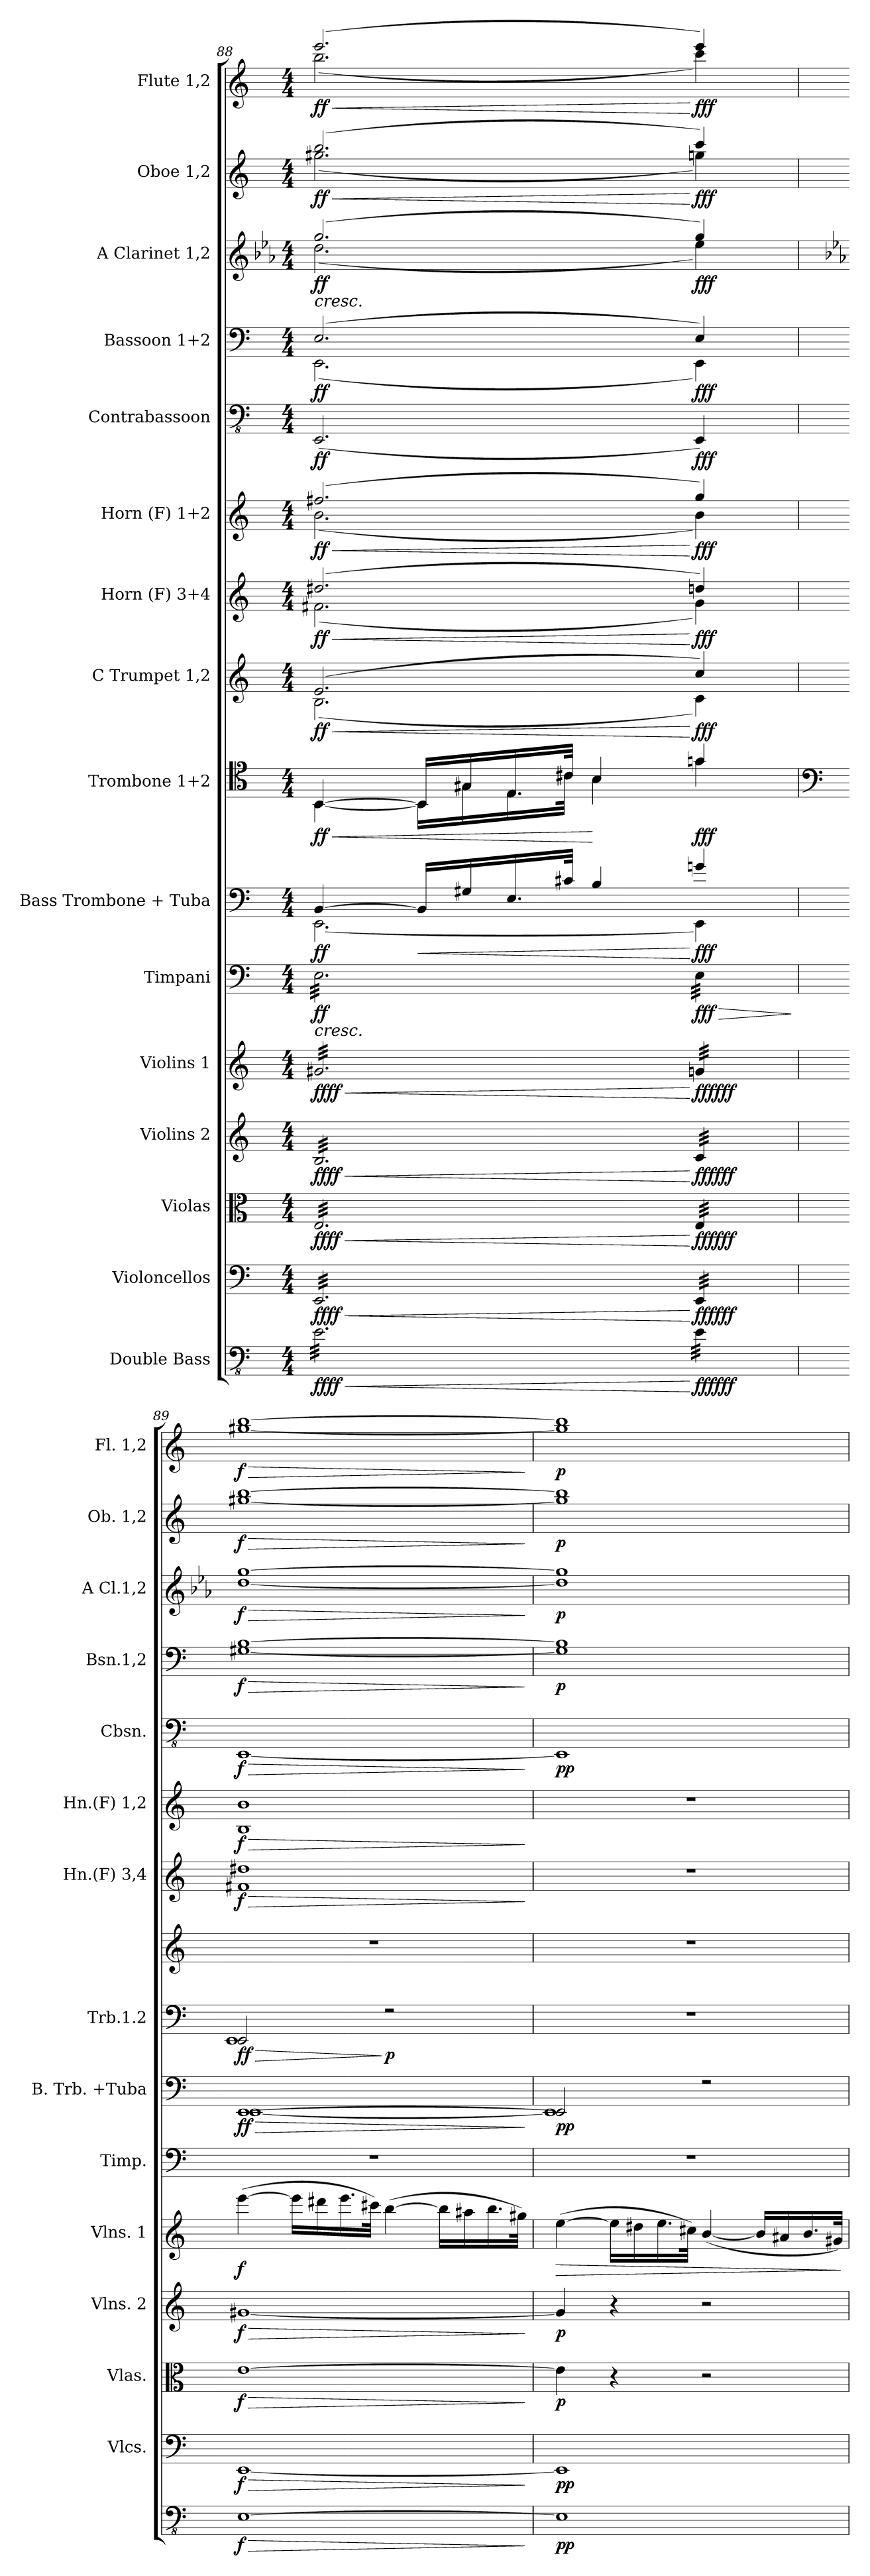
**kern	**dynam	**kern	**dynam	**kern	**dynam	**kern	**dynam	**kern	**dynam	**kern	**dynam	**kern	**dynam	**kern	**dynam	**kern	**dynam	**kern	**dynam	**kern	**dynam	**kern	**dynam	**kern	**dynam	**kern	**dynam	**kern	**dynam	**kern	**dynam
*part16	*part16	*part15	*part15	*part14	*part14	*part13	*part13	*part12	*part12	*part11	*part11	*part10	*part10	*part9	*part9	*part8	*part8	*part7	*part7	*part6	*part6	*part5	*part5	*part4	*part4	*part3	*part3	*part2	*part2	*part1	*part1
*staff16	*staff16	*staff15	*staff15	*staff14	*staff14	*staff13	*staff13	*staff12	*staff12	*staff11	*staff11	*staff10	*staff10	*staff9	*staff9	*staff8	*staff8	*staff7	*staff7	*staff6	*staff6	*staff5	*staff5	*staff4	*staff4	*staff3	*staff3	*staff2	*staff2	*staff1	*staff1
*I"Double Bass	*	*I"Violoncellos	*	*I"Violas	*	*I"Violins 2	*	*I"Violins 1	*	*I"Timpani	*	*I"Bass Trombone  + Tuba	*	*I"Trombone 1+2	*	*I"C Trumpet 1,2	*	*I"Horn (F) 3+4	*	*I"Horn (F) 1+2	*	*I"Contrabassoon	*	*I"Bassoon 1+2	*	*I"A Clarinet 1,2	*	*I"Oboe 1,2	*	*I"Flute 1,2	*
*	*	*I'Vlcs.	*	*I'Vlas.	*	*I'Vlns. 2	*	*I'Vlns. 1	*	*I'Timp.	*	*I'B. Trb. +Tuba	*	*I'Trb.1.2	*	*	*	*I'Hn.(F) 3,4	*	*I'Hn.(F) 1,2	*	*I'Cbsn.	*	*I'Bsn.1,2	*	*I'A Cl.1,2	*	*I'Ob. 1,2	*	*I'Fl. 1,2	*
!!LO:PB:g=z
*clefFv4	*	*clefF4	*	*clefC3	*	*clefG2	*	*clefG2	*	*clefF4	*	*clefF4	*	*clefC4	*	*clefG2	*	*clefG2	*	*clefG2	*	*clefFv4	*	*clefF4	*	*clefG2	*	*clefG2	*	*clefG2	*
*ITrd7c12	*	*	*	*	*	*	*	*	*	*	*	*	*	*	*	*	*	*ITrd4c7	*	*ITrd4c7	*	*	*	*	*	*ITrd2c3	*	*	*	*	*
*k[]	*	*k[]	*	*k[]	*	*k[]	*	*k[]	*	*k[]	*	*k[]	*	*k[]	*	*k[]	*	*k[b-]	*	*k[b-]	*	*k[]	*	*k[]	*	*k[]	*	*k[]	*	*k[]	*
*M4/4	*	*M4/4	*	*M4/4	*	*M4/4	*	*M4/4	*	*M4/4	*	*M4/4	*	*M4/4	*	*M4/4	*	*M4/4	*	*M4/4	*	*M4/4	*	*M4/4	*	*M4/4	*	*M4/4	*	*M4/4	*
=88	=88	=88	=88	=88	=88	=88	=88	=88	=88	=88	=88	=88	=88	=88	=88	=88	=88	=88	=88	=88	=88	=88	=88	=88	=88	=88	=88	=88	=88	=88	=88
!	!LO:HP:b	!	!LO:HP:b	!	!LO:HP:b	!	!LO:HP:b	!	!LO:HP:b	!	!LO:HP:b	!	!	!	!LO:HP:b	!	!LO:HP:b	!	!LO:HP:b	!	!LO:HP:b	!	!	!	!	!	!LO:HP:b	!	!LO:HP:b	!	!LO:HP:b
*	*	*	*	*	*	*	*	*	*	*	*	*^	*	*^	*	*^	*	*^	*	*^	*	*	*	*^	*	*^	*	*^	*	*^	*
!	!LO:DY:n=1:b	!	!	!	!	!	!	!	!	!	!	!	!	!	!	!	!	!	!	!	!	!	!	!	!	!	!	!	!	!	!	!	!	!	!	!	!	!	!	!
!	!LO:DY:n=2:b	!	!LO:DY:n=1:b	!	!	!	!	!	!	!	!	!	!	!	!	!	!	!	!	!	!	!	!	!	!	!	!	!	!	!	!	!	!	!	!	!	!	!	!	!
!	!	!	!LO:DY:n=2:b	!	!LO:DY:n=1:b	!	!	!	!	!	!	!	!	!	!	!	!	!	!	!	!	!	!	!	!	!	!	!	!	!	!	!	!	!	!	!	!	!	!	!
!	!	!	!	!	!LO:DY:n=2:b	!	!LO:DY:n=1:b	!	!	!	!	!	!	!	!	!	!	!	!	!	!	!	!	!	!	!	!	!	!	!	!	!	!	!	!	!	!	!	!	!
!	!	!	!	!	!	!	!LO:DY:n=2:b	!	!LO:DY:n=1:b	!	!	!	!	!	!	!	!	!	!	!	!	!	!	!	!	!	!	!	!	!	!	!	!	!	!	!	!	!	!	!
!	!	!	!	!	!	!	!	!	!LO:DY:n=2:b	!	!LO:DY:n=1:b	!	!	!LO:DY:b	!	!	!LO:DY:n=1:b	!	!	!LO:DY:n=1:b	!	!	!LO:DY:n=1:b	!	!	!LO:DY:n=1:b	!	!LO:DY:b	!	!	!LO:DY:b	!	!	!LO:DY:n=1:b	!	!	!LO:DY:n=1:b	!	!	!LO:DY:n=1:b
*tremolo	*	*	*	*	*	*	*	*	*	*	*	*	*	*	*	*	*	*	*	*	*	*	*	*	*	*	*	*	*	*	*	*	*	*	*	*	*	*	*	*
*	*	*tremolo	*	*	*	*	*	*	*	*	*	*	*	*	*	*	*	*	*	*	*	*	*	*	*	*	*	*	*	*	*	*	*	*	*	*	*	*	*	*
*	*	*	*	*tremolo	*	*	*	*	*	*	*	*	*	*	*	*	*	*	*	*	*	*	*	*	*	*	*	*	*	*	*	*	*	*	*	*	*	*	*	*
*	*	*	*	*	*	*tremolo	*	*	*	*	*	*	*	*	*	*	*	*	*	*	*	*	*	*	*	*	*	*	*	*	*	*	*	*	*	*	*	*	*	*
*	*	*	*	*	*	*	*	*tremolo	*	*	*	*	*	*	*	*	*	*	*	*	*	*	*	*	*	*	*	*	*	*	*	*	*	*	*	*	*	*	*	*
*	*	*	*	*	*	*	*	*	*	*tremolo	*	*	*	*	*	*	*	*	*	*	*	*	*	*	*	*	*	*	*	*	*	*	*	*	*	*	*	*	*	*
32EE\LLL	< ff ff	32EE/LLL	< ff ff	32E/LLL	< ff ff	32B/LLL	< ff ff	32g#X/LLL	< ff ff	32E\LLL	< ff	[4BB/	[2.EE\	ff	[4BB/	[4BB\	< ff	(2.e/	(2.B\	< ff	(2.g#X/	(2.Bn\	< ff	(2.bn/	(2.e\	< ff	(2.EEE/	ff	(2.E/	(2.EE\	ff	(2.ee/	(2.b\	< ff	(2.bb/	(2.gg#X\	< ff	(2.eee/	(2.bb\	< ff
32EE\	.	32EE/	.	32E/	.	32B/	.	32g#X/	.	32E\	.	.	.	.	.	.	.	.	.	.	.	.	.	.	.	.	.	.	.	.	.	.	.	.	.	.	.	.	.	.
32EE\	.	32EE/	.	32E/	.	32B/	.	32g#X/	.	32E\	.	.	.	.	.	.	.	.	.	.	.	.	.	.	.	.	.	.	.	.	.	.	.	.	.	.	.	.	.	.
32EE\	.	32EE/	.	32E/	.	32B/	.	32g#X/	.	32E\	.	.	.	.	.	.	.	.	.	.	.	.	.	.	.	.	.	.	.	.	.	.	.	.	.	.	.	.	.	.
32EE\	.	32EE/	.	32E/	.	32B/	.	32g#X/	.	32E\	.	.	.	.	.	.	.	.	.	.	.	.	.	.	.	.	.	.	.	.	.	.	.	.	.	.	.	.	.	.
32EE\	.	32EE/	.	32E/	.	32B/	.	32g#X/	.	32E\	.	.	.	.	.	.	.	.	.	.	.	.	.	.	.	.	.	.	.	.	.	.	.	.	.	.	.	.	.	.
32EE\	.	32EE/	.	32E/	.	32B/	.	32g#X/	.	32E\	.	.	.	.	.	.	.	.	.	.	.	.	.	.	.	.	.	.	.	.	.	.	.	.	.	.	.	.	.	.
32EE\	.	32EE/	.	32E/	.	32B/	.	32g#X/	.	32E\	.	.	.	.	.	.	.	.	.	.	.	.	.	.	.	.	.	.	.	.	.	.	.	.	.	.	.	.	.	.
!	!	!	!	!	!	!	!	!	!	!	!	!	!	!LO:HP:b	!	!	!	!	!	!	!	!	!	!	!	!	!	!	!	!	!	!	!	!	!	!	!	!	!	!
32EE\	.	32EE/	.	32E/	.	32B/	.	32g#X/	.	32E\	.	16BB/LL]	.	<	16BB/LL]	16BB\LL]	.	.	.	.	.	.	.	.	.	.	.	.	.	.	.	.	.	.	.	.	.	.	.	.
32EE\	.	32EE/	.	32E/	.	32B/	.	32g#X/	.	32E\	.	.	.	.	.	.	.	.	.	.	.	.	.	.	.	.	.	.	.	.	.	.	.	.	.	.	.	.	.	.
32EE\	.	32EE/	.	32E/	.	32B/	.	32g#X/	.	32E\	.	16G#X/	.	.	16G#X/	16G#\	.	.	.	.	.	.	.	.	.	.	.	.	.	.	.	.	.	.	.	.	.	.	.	.
32EE\	.	32EE/	.	32E/	.	32B/	.	32g#X/	.	32E\	.	.	.	.	.	.	.	.	.	.	.	.	.	.	.	.	.	.	.	.	.	.	.	.	.	.	.	.	.	.
32EE\	.	32EE/	.	32E/	.	32B/	.	32g#X/	.	32E\	.	16.E/	.	.	16.E/	16.E\	.	.	.	.	.	.	.	.	.	.	.	.	.	.	.	.	.	.	.	.	.	.	.	.
32EE\	.	32EE/	.	32E/	.	32B/	.	32g#X/	.	32E\	.	.	.	.	.	.	.	.	.	.	.	.	.	.	.	.	.	.	.	.	.	.	.	.	.	.	.	.	.	.
32EE\	.	32EE/	.	32E/	.	32B/	.	32g#X/	.	32E\	.	.	.	.	.	.	.	.	.	.	.	.	.	.	.	.	.	.	.	.	.	.	.	.	.	.	.	.	.	.
32EE\	.	32EE/	.	32E/	.	32B/	.	32g#X/	.	32E\	.	32c#X/JJk	.	.	32c#X/JJk	32c#\JJk	.	.	.	.	.	.	.	.	.	.	.	.	.	.	.	.	.	.	.	.	.	.	.	.
32EE\	.	32EE/	.	32E/	.	32B/	.	32g#X/	.	32E\	.	4B/	.	.	4B/	4B\	[	.	.	.	.	.	.	.	.	.	.	.	.	.	.	.	.	.	.	.	.	.	.	.
32EE\	.	32EE/	.	32E/	.	32B/	.	32g#X/	.	32E\	.	.	.	.	.	.	.	.	.	.	.	.	.	.	.	.	.	.	.	.	.	.	.	.	.	.	.	.	.	.
32EE\	.	32EE/	.	32E/	.	32B/	.	32g#X/	.	32E\	.	.	.	.	.	.	.	.	.	.	.	.	.	.	.	.	.	.	.	.	.	.	.	.	.	.	.	.	.	.
32EE\	.	32EE/	.	32E/	.	32B/	.	32g#X/	.	32E\	.	.	.	.	.	.	.	.	.	.	.	.	.	.	.	.	.	.	.	.	.	.	.	.	.	.	.	.	.	.
32EE\	.	32EE/	.	32E/	.	32B/	.	32g#X/	.	32E\	.	.	.	.	.	.	.	.	.	.	.	.	.	.	.	.	.	.	.	.	.	.	.	.	.	.	.	.	.	.
32EE\	.	32EE/	.	32E/	.	32B/	.	32g#X/	.	32E\	.	.	.	.	.	.	.	.	.	.	.	.	.	.	.	.	.	.	.	.	.	.	.	.	.	.	.	.	.	.
32EE\	.	32EE/	.	32E/	.	32B/	.	32g#X/	.	32E\	.	.	.	.	.	.	.	.	.	.	.	.	.	.	.	.	.	.	.	.	.	.	.	.	.	.	.	.	.	.
32EE\JJJ	.	32EE/JJJ	.	32E/JJJ	.	32B/JJJ	.	32g#X/JJJ	.	32E\JJJ	.	.	.	.	.	.	.	.	.	.	.	.	.	.	.	.	.	.	.	.	.	.	.	.	.	.	.	.	.	.
!	!LO:DY:n=3:b	!	!	!	!	!	!	!	!	!	!LO:HP:b	!	!	!	!	!	!	!	!	!	!	!	!	!	!	!	!	!	!	!	!	!	!	!	!	!	!	!	!	!
!	!LO:DY:n=4:b	!	!LO:DY:n=3:b	!	!	!	!	!	!	!	!	!	!	!	!	!	!	!	!	!	!	!	!	!	!	!	!	!	!	!	!	!	!	!	!	!	!	!	!	!
!	!	!	!LO:DY:n=4:b	!	!LO:DY:n=3:b	!	!	!	!	!	!	!	!	!	!	!	!	!	!	!	!	!	!	!	!	!	!	!	!	!	!	!	!	!	!	!	!	!	!	!
!	!	!	!	!	!LO:DY:n=4:b	!	!LO:DY:n=3:b	!	!	!	!	!	!	!	!	!	!	!	!	!	!	!	!	!	!	!	!	!	!	!	!	!	!	!	!	!	!	!	!	!
!	!	!	!	!	!	!	!LO:DY:n=4:b	!	!LO:DY:n=3:b	!	!	!	!	!	!	!	!	!	!	!	!	!	!	!	!	!	!	!	!	!	!	!	!	!	!	!	!	!	!	!
!	!	!	!	!	!	!	!	!	!LO:DY:n=4:b	!	!LO:DY:n=2:b	!	!	!LO:DY:n=1:b	!	!	!LO:DY:n=2:b	!	!	!LO:DY:n=2:b	!	!	!LO:DY:n=2:b	!	!	!LO:DY:n=2:b	!	!LO:DY:b	!	!	!LO:DY:b	!	!	!LO:DY:n=2:b	!	!	!LO:DY:n=2:b	!	!	!LO:DY:n=2:b
32EE\LLL	[ fff fff	32EE/LLL	[ fff fff	32E/LLL	[ fff fff	32c/LLL	[ fff fff	32gn/LLL	[ fff fff	32E\LLL	> fff	4gn/	4EE\]	[ fff	4gn/	4g\	fff	4cc/)	4c\)	[ fff	4gn/)	4c\)	[ fff	4cc/)	4e\)	[ fff	4EEE/)	fff	4E/)	4EE\)	fff	4ee/)	4cc\)	fff	4ccc/)	4ggn\)	[ fff	4eee/)	4ccc\)	[ fff
32EE\	.	32EE/	.	32E/	.	32c/	.	32gn/	.	32E\	.	.	.	.	.	.	.	.	.	.	.	.	.	.	.	.	.	.	.	.	.	.	.	.	.	.	.	.	.	.
32EE\	.	32EE/	.	32E/	.	32c/	.	32gn/	.	32E\	.	.	.	.	.	.	.	.	.	.	.	.	.	.	.	.	.	.	.	.	.	.	.	.	.	.	.	.	.	.
32EE\	.	32EE/	.	32E/	.	32c/	.	32gn/	.	32E\	.	.	.	.	.	.	.	.	.	.	.	.	.	.	.	.	.	.	.	.	.	.	.	.	.	.	.	.	.	.
32EE\	.	32EE/	.	32E/	.	32c/	.	32gn/	.	32E\	.	.	.	.	.	.	.	.	.	.	.	.	.	.	.	.	.	.	.	.	.	.	.	.	.	.	.	.	.	.
32EE\	.	32EE/	.	32E/	.	32c/	.	32gn/	.	32E\	.	.	.	.	.	.	.	.	.	.	.	.	.	.	.	.	.	.	.	.	.	.	.	.	.	.	.	.	.	.
32EE\	.	32EE/	.	32E/	.	32c/	.	32gn/	.	32E\	.	.	.	.	.	.	.	.	.	.	.	.	.	.	.	.	.	.	.	.	.	.	.	.	.	.	.	.	.	.
32EE\JJJ	.	32EE/JJJ	.	32E/JJJ	.	32c/JJJ	.	32gn/JJJ	.	32E\JJJ	.	.	.	.	.	.	.	.	.	.	.	.	.	.	.	.	.	.	.	.	.	.	.	.	.	.	.	.	.	.
*	*	*	*	*	*	*	*	*	*	*Xtremolo	*	*	*	*	*	*	*	*	*	*	*	*	*	*	*	*	*	*	*	*	*	*	*	*	*	*	*	*	*	*
*	*	*	*	*	*	*	*	*Xtremolo	*	*	*	*	*	*	*	*	*	*	*	*	*	*	*	*	*	*	*	*	*	*	*	*	*	*	*	*	*	*	*	*
*	*	*	*	*	*	*Xtremolo	*	*	*	*	*	*	*	*	*	*	*	*	*	*	*	*	*	*	*	*	*	*	*	*	*	*	*	*	*	*	*	*	*	*
*	*	*	*	*Xtremolo	*	*	*	*	*	*	*	*	*	*	*	*	*	*	*	*	*	*	*	*	*	*	*	*	*	*	*	*	*	*	*	*	*	*	*	*
*	*	*Xtremolo	*	*	*	*	*	*	*	*	*	*	*	*	*	*	*	*	*	*	*	*	*	*	*	*	*	*	*	*	*	*	*	*	*	*	*	*	*	*
*Xtremolo	*	*	*	*	*	*	*	*	*	*	*	*	*	*	*	*	*	*	*	*	*	*	*	*	*	*	*	*	*	*	*	*	*	*	*	*	*	*	*	*
*	*	*	*	*	*	*	*	*	*	*	*	*v	*v	*	*	*	*	*v	*v	*	*v	*v	*	*v	*v	*	*	*	*v	*v	*	*v	*v	*	*v	*v	*	*v	*v	*
*	*	*	*	*	*	*	*	*	*	*	*	*	*	*v	*v	*	*	*	*	*	*	*	*	*	*	*	*	*	*	*	*	*
.	.	.	.	.	.	.	.	.	.	.	[ ]	.	.	.	.	.	.	.	.	.	.	.	.	.	.	.	[	.	.	.	.
=89	=89	=89	=89	=89	=89	=89	=89	=89	=89	=89	=89	=89	=89	=89	=89	=89	=89	=89	=89	=89	=89	=89	=89	=89	=89	=89	=89	=89	=89	=89	=89
*	*	*	*	*	*	*	*	*	*	*	*	*	*	*clefF4	*	*	*	*	*	*	*	*	*	*	*	*	*	*	*	*	*
*	*	*	*	*	*	*	*	*	*	*	*	*	*	*	*	*k[]	*	*k[b-]	*	*k[b-]	*	*	*	*	*	*	*	*	*	*	*
!	!LO:HP:b	!	!LO:HP:b	!	!LO:HP:b	!	!LO:HP:b	!	!	!	!	!	!LO:HP:b	!	!LO:HP:b	!	!	!	!LO:HP:b	!	!LO:HP:b	!	!LO:HP:b	!	!LO:HP:b	!	!LO:HP:b	!	!LO:HP:b	!	!LO:HP:b
*	*	*	*	*	*	*	*	*	*	*	*	*^	*	*^	*	*	*	*^	*	*^	*	*	*	*^	*	*^	*	*^	*	*^	*
!	!LO:DY:n=1:b	!	!LO:DY:n=1:b	!	!LO:DY:n=1:b	!	!LO:DY:n=1:b	!	!LO:DY:b	!	!	!	!	!LO:DY:n=1:b	!	!	!LO:DY:n=1:b	!	!	!	!	!LO:DY:n=1:b	!	!	!LO:DY:n=1:b	!	!LO:DY:n=1:b	!	!	!LO:DY:n=1:b	!	!	!LO:DY:n=1:b	!	!	!LO:DY:n=1:b	!	!	!LO:DY:n=1:b
[1EEE	> f	[1EE	> f	[1e	> f	[1g#X	> f	([4eee\	f	1r	.	[1EE	[1EE	> ff	2EE/	1EE	> ff	1r	.	1g#X	1Bn	> f	1e	1E	> f	[1EEE	> f	[1B	[1G#X	> f	[1ee	[1b	> f	[1bb	[1gg#X	> f	[1bb	[1gg#X	> f
.	.	.	.	.	.	.	.	16eee\LL]	.	.	.	.	.	.	.	.	.	.	.	.	.	.	.	.	.	.	.	.	.	.	.	.	.	.	.	.	.	.	.
.	.	.	.	.	.	.	.	16ddd#X\	.	.	.	.	.	.	.	.	.	.	.	.	.	.	.	.	.	.	.	.	.	.	.	.	.	.	.	.	.	.	.
.	.	.	.	.	.	.	.	16.eee\	.	.	.	.	.	.	.	.	.	.	.	.	.	.	.	.	.	.	.	.	.	.	.	.	.	.	.	.	.	.	.
.	.	.	.	.	.	.	.	32ccc#X\JJk)	.	.	.	.	.	.	.	.	.	.	.	.	.	.	.	.	.	.	.	.	.	.	.	.	.	.	.	.	.	.	.
!	!	!	!	!	!	!	!	!	!	!	!	!	!	!	!	!	!LO:DY:n=2:b	!	!	!	!	!	!	!	!	!	!	!	!	!	!	!	!	!	!	!	!	!	!
.	.	.	.	.	.	.	.	([4bb\	.	.	.	.	.	.	2r	.	] p	.	.	.	.	.	.	.	.	.	.	.	.	.	.	.	.	.	.	.	.	.	.
.	.	.	.	.	.	.	.	16bb\LL]	.	.	.	.	.	.	.	.	.	.	.	.	.	.	.	.	.	.	.	.	.	.	.	.	.	.	.	.	.	.	.
.	.	.	.	.	.	.	.	16aa#X\	.	.	.	.	.	.	.	.	.	.	.	.	.	.	.	.	.	.	.	.	.	.	.	.	.	.	.	.	.	.	.
.	.	.	.	.	.	.	.	16.bb\	.	.	.	.	.	.	.	.	.	.	.	.	.	.	.	.	.	.	.	.	.	.	.	.	.	.	.	.	.	.	.
.	.	.	.	.	.	.	.	32gg#X\JJk)	.	.	.	.	.	.	.	.	.	.	.	.	.	.	.	.	.	.	.	.	.	.	.	.	.	.	.	.	.	.	.
*	*	*	*	*	*	*	*	*	*	*	*	*v	*v	*	*	*	*	*	*	*v	*v	*	*v	*v	*	*	*	*v	*v	*	*v	*v	*	*v	*v	*	*v	*v	*
*	*	*	*	*	*	*	*	*	*	*	*	*	*	*v	*v	*	*	*	*	*	*	*	*	*	*	*	*	*	*	*	*	*
.	]	.	]	.	]	.	]	.	.	.	.	.	]	.	.	.	.	.	]	.	]	.	]	.	]	.	]	.	]	.	]
=90	=90	=90	=90	=90	=90	=90	=90	=90	=90	=90	=90	=90	=90	=90	=90	=90	=90	=90	=90	=90	=90	=90	=90	=90	=90	=90	=90	=90	=90	=90	=90
!	!LO:DY:b	!	!LO:DY:b	!	!LO:DY:b	!	!LO:DY:b	!	!LO:HP:b	!	!	!	!LO:DY:b	!	!	!	!	!	!	!	!	!	!LO:DY:b	!	!LO:DY:b	!	!LO:DY:b	!	!LO:DY:b	!	!LO:DY:b
*	*	*	*	*	*	*	*	*	*	*	*	*^	*	*	*	*	*	*	*	*	*	*	*	*^	*	*^	*	*^	*	*^	*
1EEE]	pp	1EE]	pp	4e\]	p	4g#/]	p	([4ee\	>	1r	.	2EE/]	1EE]	pp	1r	.	1r	.	1r	.	1r	.	1EEE]	pp	1B]	1G#]	p	1ee]	1b]	p	1bb]	1gg#]	p	1bb]	1gg#]	p
.	.	.	.	4r	.	4r	.	16ee\LL]	.	.	.	.	.	.	.	.	.	.	.	.	.	.	.	.	.	.	.	.	.	.	.	.	.	.	.	.
.	.	.	.	.	.	.	.	16dd#X\	.	.	.	.	.	.	.	.	.	.	.	.	.	.	.	.	.	.	.	.	.	.	.	.	.	.	.	.
.	.	.	.	.	.	.	.	16.ee\	.	.	.	.	.	.	.	.	.	.	.	.	.	.	.	.	.	.	.	.	.	.	.	.	.	.	.	.
.	.	.	.	.	.	.	.	32cc#X\JJk)	.	.	.	.	.	.	.	.	.	.	.	.	.	.	.	.	.	.	.	.	.	.	.	.	.	.	.	.
.	.	.	.	2r	.	2r	.	([4b/	.	.	.	2r	.	.	.	.	.	.	.	.	.	.	.	.	.	.	.	.	.	.	.	.	.	.	.	.
.	.	.	.	.	.	.	.	16b/LL]	.	.	.	.	.	.	.	.	.	.	.	.	.	.	.	.	.	.	.	.	.	.	.	.	.	.	.	.
.	.	.	.	.	.	.	.	16a#X/	.	.	.	.	.	.	.	.	.	.	.	.	.	.	.	.	.	.	.	.	.	.	.	.	.	.	.	.
.	.	.	.	.	.	.	.	16.b/	.	.	.	.	.	.	.	.	.	.	.	.	.	.	.	.	.	.	.	.	.	.	.	.	.	.	.	.
.	.	.	.	.	.	.	.	32g#X/JJk)	.	.	.	.	.	.	.	.	.	.	.	.	.	.	.	.	.	.	.	.	.	.	.	.	.	.	.	.
*	*	*	*	*	*	*	*	*	*	*	*	*	*	*	*	*	*	*	*	*	*	*	*	*	*v	*v	*	*	*	*	*v	*v	*	*v	*v	*
*	*	*	*	*	*	*	*	*	*	*	*	*v	*v	*	*	*	*	*	*	*	*	*	*	*	*	*	*v	*v	*	*	*	*	*
.	.	.	.	.	.	.	.	.	]	.	.	.	.	.	.	.	.	.	.	.	.	.	.	.	.	.	.	.	.	.	.
=	=	=	=	=	=	=	=	=	=	=	=	=	=	=	=	=	=	=	=	=	=	=	=	=	=	=	=	=	=	=	=
*-	*-	*-	*-	*-	*-	*-	*-	*-	*-	*-	*-	*-	*-	*-	*-	*-	*-	*-	*-	*-	*-	*-	*-	*-	*-	*-	*-	*-	*-	*-	*-
